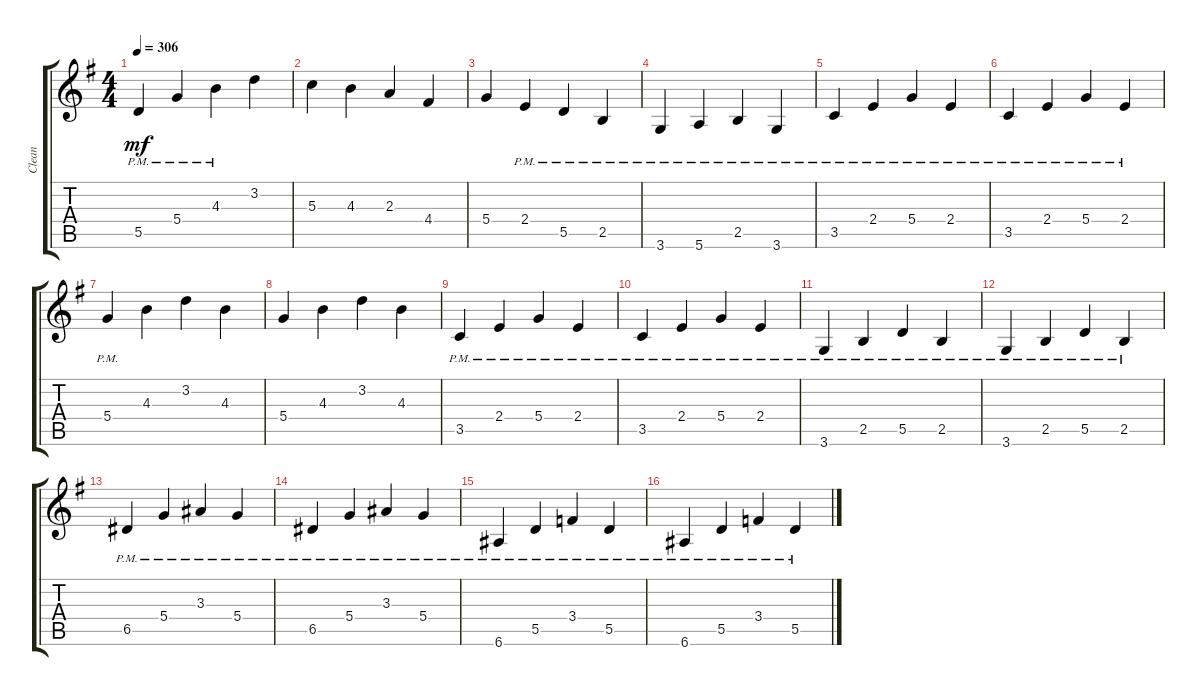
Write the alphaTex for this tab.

\track ("Clean" "Clean") {instrument electricguitarclean}
\staff {score tabs}
\tuning (E4 B3 G3 D3 A2 E2) {hide}
\ts (4 4)
\tempo 306
\clef g2
\ks g
5.5{pm}.4{dy mf} 5.4{pm}.4 4.3{pm}.4 3.2.4 |
5.3.4 4.3.4 2.3.4 4.4.4 |
5.4.4 2.4{pm}.4 5.5{pm}.4 2.5{pm}.4 |
3.6{pm}.4 5.6{pm}.4 2.5{pm}.4 3.6{pm}.4 |
3.5{pm}.4 2.4{pm}.4 5.4{pm}.4 2.4{pm}.4 |
3.5{pm}.4 2.4{pm}.4 5.4{pm}.4 2.4{pm}.4 |
5.4{pm}.4 4.3.4 3.2.4 4.3.4 |
5.4.4 4.3.4 3.2.4 4.3.4 |
3.5{pm}.4 2.4{pm}.4 5.4{pm}.4 2.4{pm}.4 |
3.5{pm}.4 2.4{pm}.4 5.4{pm}.4 2.4{pm}.4 |
3.6{pm}.4 2.5{pm}.4 5.5{pm}.4 2.5{pm}.4 |
3.6{pm}.4 2.5{pm}.4 5.5{pm}.4 2.5{pm}.4 |
6.5{pm}.4 5.4{pm}.4 3.3{pm}.4 5.4{pm}.4 |
6.5{pm}.4 5.4{pm}.4 3.3{pm}.4 5.4{pm}.4 |
6.6{pm}.4 5.5{pm}.4 3.4{pm}.4 5.5{pm}.4 |
6.6{pm}.4 5.5{pm}.4 3.4{pm}.4 5.5{pm}.4
